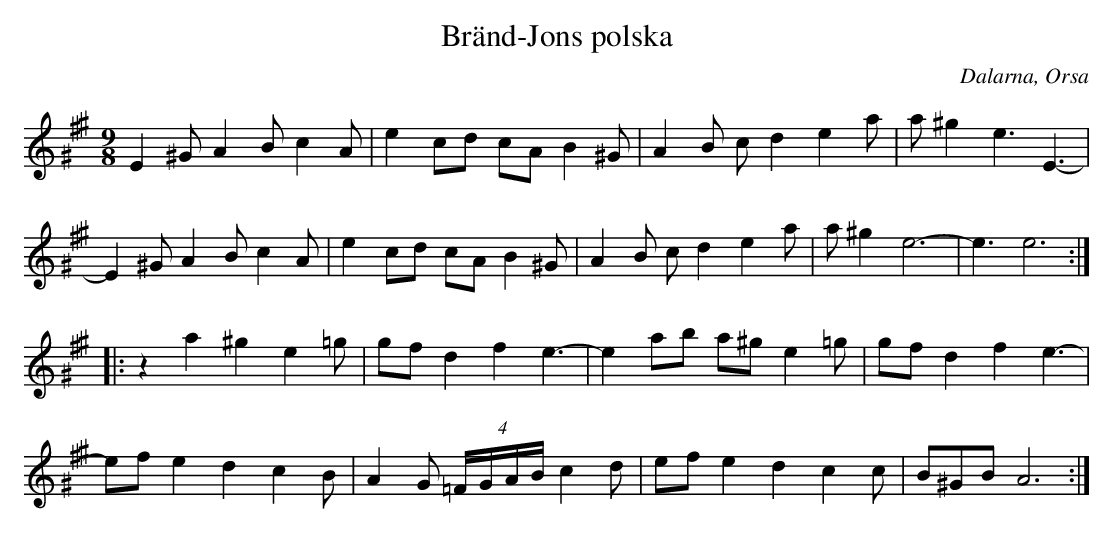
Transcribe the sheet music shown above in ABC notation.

X:1
T: Bränd-Jons polska
O: Dalarna, Orsa
M: 9/8
L: 1/4
K: Am ^G^f^g
E ^G/ A B/ c A/ | e c/d/ c/A/ B ^G/ | A B/ c/ d e a/ | a/^g e3/ E3/- |
E ^G/ A B/ c A/ | e c/d/ c/A/ B ^G/ | A B/ c/ d e a/ | a/^g e3- | e3/ e3 :|
|: z a^g e =g/ | g/f/ d f e3/- | e a/b/ a/^g/ e =g/ | g/f/ d f e3/- |
e/f/ e d c B/ | A G/ (4:6:4=F//G//A//B// c d/ | e/f/ e d c c/ | B/^G/B/ A3 :|]
